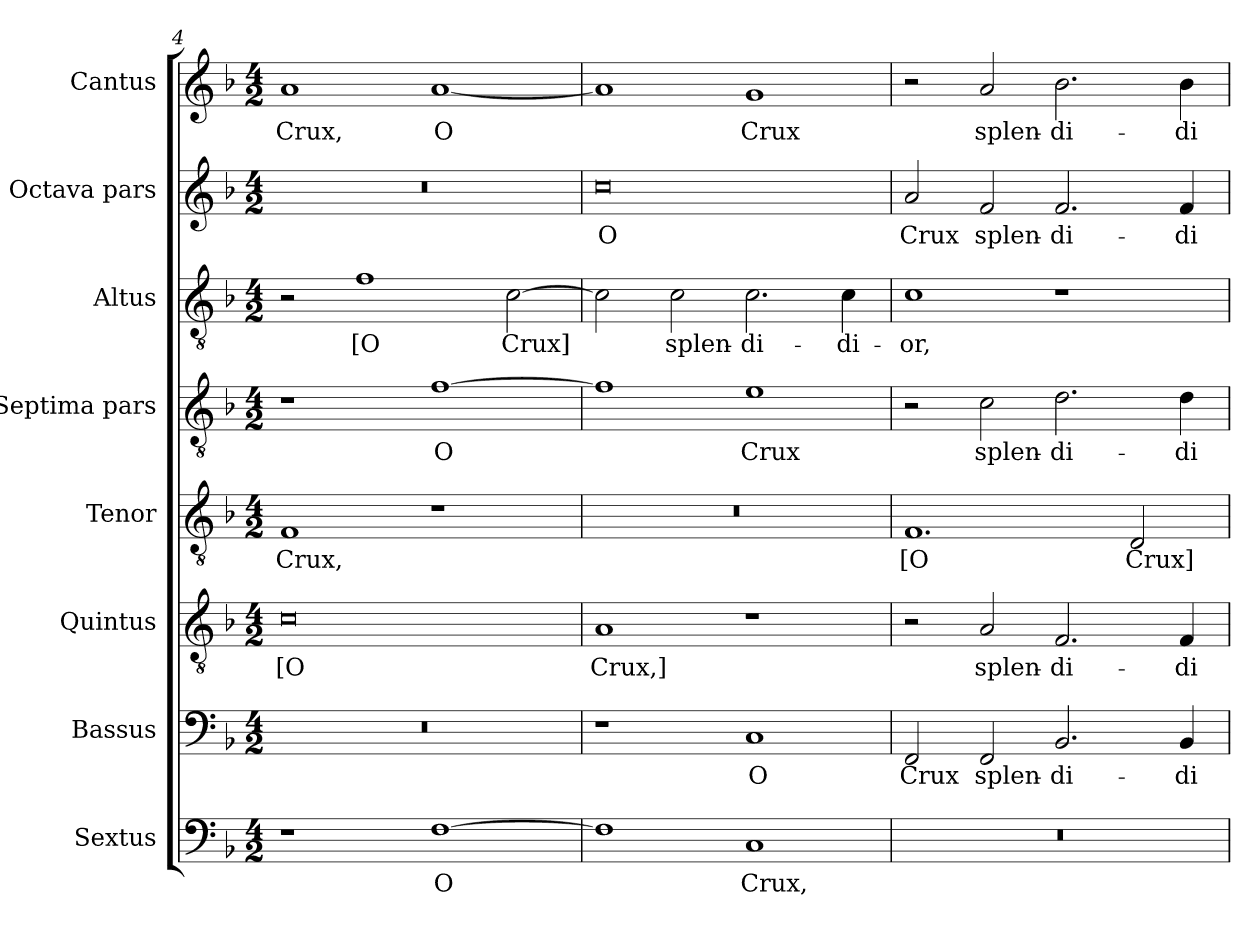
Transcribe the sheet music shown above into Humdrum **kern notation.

**kern	**text	**kern	**text	**kern	**text	**kern	**text	**kern	**text	**kern	**text	**kern	**text	**kern	**text
*part8	*part8	*part7	*part7	*part6	*part6	*part5	*part5	*part4	*part4	*part3	*part3	*part2	*part2	*part1	*part1
*staff8	*staff8	*staff7	*staff7	*staff6	*staff6	*staff5	*staff5	*staff4	*staff4	*staff3	*staff3	*staff2	*staff2	*staff1	*staff1
*I"Sextus	*	*I"Bassus	*	*I"Quintus	*	*I"Tenor	*	*I"Septima pars	*	*I"Altus	*	*I"Octava pars	*	*I"Cantus	*
*	*	*I'B.	*	*	*	*I'T.	*	*	*	*I'A.	*	*	*	*I'C.	*
*clefF4	*	*clefF4	*	*clefGv2	*	*clefGv2	*	*clefGv2	*	*clefGv2	*	*clefG2	*	*clefG2	*
*	*	*	*	*ITrd7c12	*	*ITrd7c12	*	*ITrd7c12	*	*ITrd7c12	*	*	*	*	*
*k[b-]	*	*k[b-]	*	*k[b-]	*	*k[b-]	*	*k[b-]	*	*k[b-]	*	*k[b-]	*	*k[b-]	*
*F:	*	*F:	*	*F:	*	*F:	*	*F:	*	*F:	*	*F:	*	*F:	*
*M4/2	*	*M4/2	*	*M4/2	*	*M4/2	*	*M4/2	*	*M4/2	*	*M4/2	*	*M4/2	*
=4	=4	=4	=4	=4	=4	=4	=4	=4	=4	=4	=4	=4	=4	=4	=4
!	!	!LO:N:vis=1	!	!	!LO:LY:b	!	!LO:LY:b	!	!	!	!	!LO:N:vis=1	!	!	!LO:LY:b
1r	.	0r	.	0C	[O	1FF	Crux,	1r	.	2r	.	0r	.	1a	Crux,
!	!	!	!	!	!	!	!	!	!	!	!LO:LY:b	!	!	!	!
.	.	.	.	.	.	.	.	.	.	1F	[O	.	.	.	.
!	!LO:LY:b	!	!	!	!	!	!	!	!LO:LY:b	!	!	!	!	!	!LO:LY:b
[>1F	O	.	.	.	.	1r	.	[>1F	O	.	.	.	.	[<1a	O
!	!	!	!	!	!	!	!	!	!	!	!LO:LY:b	!	!	!	!
.	.	.	.	.	.	.	.	.	.	[>2C\	Crux]	.	.	.	.
=5	=5	=5	=5	=5	=5	=5	=5	=5	=5	=5	=5	=5	=5	=5	=5
!	!	!	!	!	!LO:LY:b	!LO:N:vis=1	!	!	!	!	!	!	!LO:LY:b	!	!
1F]	.	1r	.	1AA	Crux,]	0r	.	1F]	.	2C\]	.	0cc	O	1a]	.
!	!	!	!	!	!	!	!	!	!	!	!LO:LY:b	!	!	!	!
.	.	.	.	.	.	.	.	.	.	2C\	splen-	.	.	.	.
!	!LO:LY:b	!	!LO:LY:b	!	!	!	!	!	!LO:LY:b	!	!LO:LY:b	!	!	!	!LO:LY:b
1C	Crux,	1C	O	1r	.	.	.	1E	Crux	2.C\	-di-	.	.	1g	Crux
!	!	!	!	!	!	!	!	!	!	!	!LO:LY:b	!	!	!	!
.	.	.	.	.	.	.	.	.	.	4C\	-di-	.	.	.	.
=6	=6	=6	=6	=6	=6	=6	=6	=6	=6	=6	=6	=6	=6	=6	=6
!LO:N:vis=1	!	!	!LO:LY:b	!	!	!	!LO:LY:b	!	!	!	!LO:LY:b	!	!LO:LY:b	!	!
0r	.	2FF/	Crux	2r	.	1.FF	[O	2r	.	1C	-or,	2a/	Crux	2r	.
!	!	!	!LO:LY:b	!	!LO:LY:b	!	!	!	!LO:LY:b	!	!	!	!LO:LY:b	!	!LO:LY:b
.	.	2FF/	splen-	2AA/	splen-	.	.	2C\	splen-	.	.	2f/	splen-	2a/	splen-
!	!	!	!LO:LY:b	!	!LO:LY:b	!	!	!	!LO:LY:b	!	!	!	!LO:LY:b	!	!LO:LY:b
.	.	2.BB-/	-di-	2.FF/	-di-	.	.	2.D\	-di-	1r	.	2.f/	-di-	2.b-\	-di-
!	!	!	!	!	!	!	!LO:LY:b	!	!	!	!	!	!	!	!
.	.	.	.	.	.	2DD/	Crux]	.	.	.	.	.	.	.	.
!	!	!	!LO:LY:b	!	!LO:LY:b	!	!	!	!LO:LY:b	!	!	!	!LO:LY:b	!	!LO:LY:b
.	.	4BB-/	-di-	4FF/	-di-	.	.	4D\	-di-	.	.	4f/	-di-	4b-\	-di-
=	=	=	=	=	=	=	=	=	=	=	=	=	=	=	=
*-	*-	*-	*-	*-	*-	*-	*-	*-	*-	*-	*-	*-	*-	*-	*-
